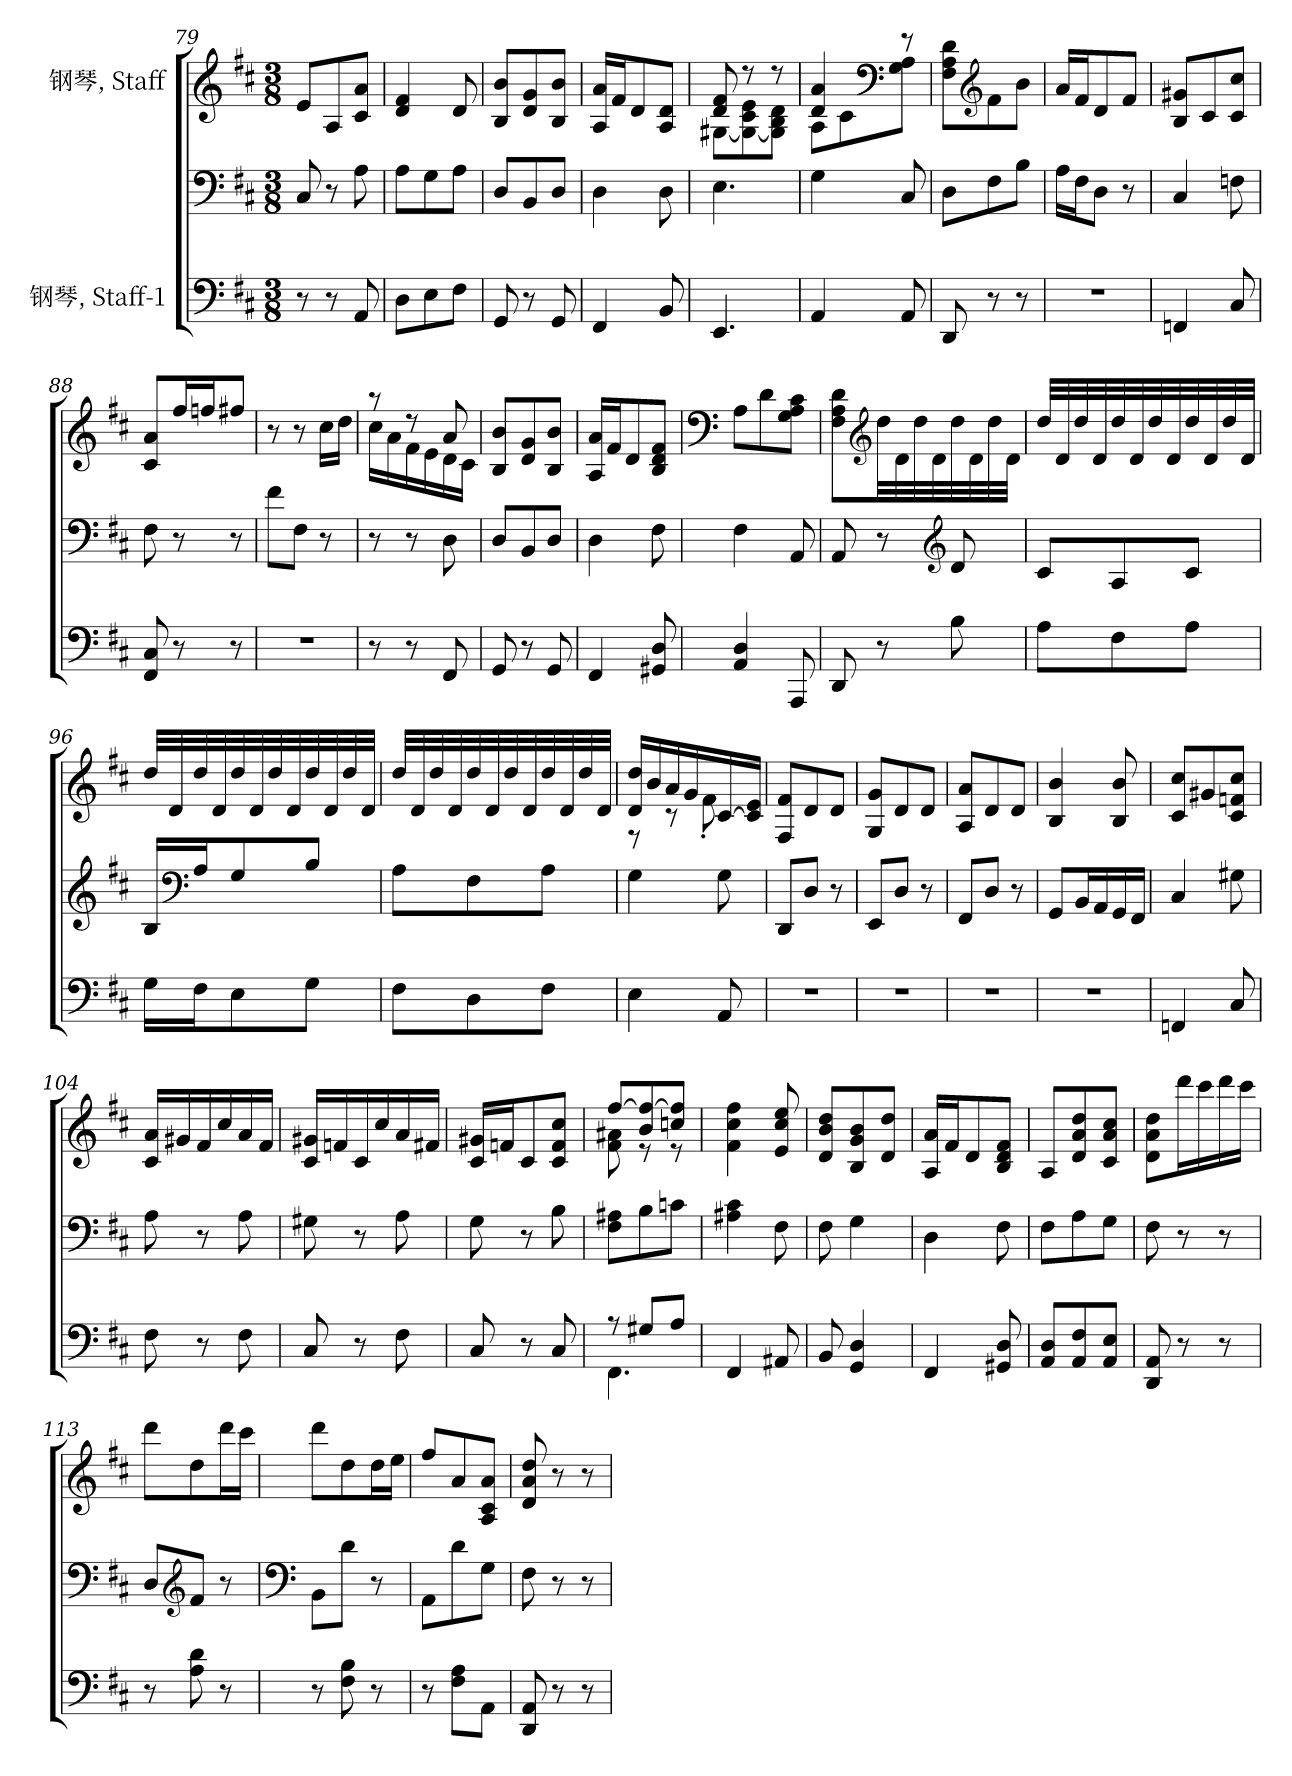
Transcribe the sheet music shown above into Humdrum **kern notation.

**kern	**kern	**kern
*part2	*part2	*part1
*staff3	*staff2	*staff1
*I"钢琴, Staff-1	*	*I"钢琴, Staff
!!LO:PB:g=z
*clefF4	*clefF4	*clefG2
*k[f#c#]	*k[f#c#]	*k[f#c#]
*M3/8	*M3/8	*M3/8
=79	=79	=79
8r	8C#/	8e/L
8r	8r	8A/
8AA/	8A\	8c#/ 8a/J
=80	=80	=80
8D\L	8A\L	4d/ 4f#/
8E\	8G\	.
8F#\J	8A\J	8d/
=81	=81	=81
8GG/	8D/L	8B/ 8b/L
8r	8BB/	8d/ 8g/
8GG/	8D/J	8B/ 8b/J
=82	=82	=82
4FF#/	4D\	16A/ 16a/LL
.	.	16f#/J
.	.	8d/
8BB/	8D\	8A/ 8d/J
=83	=83	=83
*	*	*^
4.EE/	4.E\	8d/ 8f#/	[8G#X\L
.	.	8r	8G#\_ 8c#\ 8e\
.	.	8r	8G#\] 8B\ 8d\J
=84	=84	=84	=84
4AA/	4G\	4d/ 4a/	8A\L
.	.	.	8c#\
*	*	*clefF4	*
8AA/	8C#/	8r	8G\ 8A\J
*	*	*v	*v
=85	=85	=85
8DD/	8D\L	8F#\ 8A\ 8d\L
*	*	*clefG2
8r	8F#\	8f#\
8r	8B\J	8b\J
!!LO:LB:g=z
=86	=86	=86
4.r	16A\LL	16a/LL
.	16F#\J	16f#/J
.	8D\J	8d/
.	8r	8f#/J
=87	=87	=87
4FFn/	4C#/	8B/ 8g#X/L
.	.	8c#/
8C#/	8Fn\	8c#/ 8cc#/J
=88	=88	=88
8FF#/ 8C#/	8F#\	8c#/ 8a/L
8r	8r	16ff#/L
.	.	16ffn/J
8r	8r	8ff#X/J
=89	=89	=89
4.r	8f#\L	8r
.	8F#\J	8r
.	8r	16cc#\LL
.	.	16dd\JJ
=90	=90	=90
*	*	*^
8r	8r	8r	16cc#\LL
.	.	.	16a\
8r	8r	8r	16f#\
.	.	.	16e\
8FF#/	8D\	8a/	16d\
.	.	.	16c#\JJ
*	*	*v	*v
=91	=91	=91
8GG/	8D/L	8B/ 8b/L
8r	8BB/	8d/ 8g/
8GG/	8D/J	8B/ 8b/J
=92	=92	=92
4FF#/	4D\	16A/ 16a/LL
.	.	16f#/J
.	.	8d/
8GG#X/ 8D/	8F#\	8B/ 8d/ 8f#/J
!!LO:LB:g=z
=93	=93	=93
*	*	*clefF4
4AA/ 4D/	4F#\	8A\L
.	.	8d\
8AAA/	8AA/	8G\ 8A\ 8c#\J
=94	=94	=94
8DD/	8AA/	8F#\ 8A\ 8d\L
*	*	*clefG2
8r	8r	32dd\LL
.	.	32d\
.	.	32dd\
.	.	32d\
*	*clefG2	*
8B\	8d/	32dd\
.	.	32d\
.	.	32dd\
.	.	32d\JJJ
=95	=95	=95
8A\L	8c#/L	32dd/LLL
.	.	32d/
.	.	32dd/
.	.	32d/
8F#\	8A/	32dd/
.	.	32d/
.	.	32dd/
.	.	32d/
8A\J	8c#/J	32dd/
.	.	32d/
.	.	32dd/
.	.	32d/JJJ
=96	=96	=96
16G\LL	16B/LL	32dd/LLL
.	.	32d/
*	*clefF4	*
16F#\J	16A/J	32dd/
.	.	32d/
8E\	8G/	32dd/
.	.	32d/
.	.	32dd/
.	.	32d/
8G\J	8B/J	32dd/
.	.	32d/
.	.	32dd/
.	.	32d/JJJ
!!LO:LB:g=z
=97	=97	=97
8F#\L	8A\L	32dd/LLL
.	.	32d/
.	.	32dd/
.	.	32d/
8D\	8F#\	32dd/
.	.	32d/
.	.	32dd/
.	.	32d/
8F#\J	8A\J	32dd/
.	.	32d/
.	.	32dd/
.	.	32d/JJJ
=98	=98	=98
*	*	*^
4E\	4G\	16d/ 16dd/LL	8r
.	.	16b/	.
.	.	16a/	8r
.	.	16g/	.
8AA/	8G\	[16c#/	8f#'\
.	.	16c#/] 16e/JJ	.
*	*	*v	*v
=99	=99	=99
4.r	8DD/L	8F#/ 8f#/L
.	8D/J	8d/
.	8r	8d/J
=100	=100	=100
4.r	8EE/L	8G/ 8g/L
.	8D/J	8d/
.	8r	8d/J
=101	=101	=101
4.r	8FF#/L	8A/ 8a/L
.	8D/J	8d/
.	8r	8d/J
=102	=102	=102
4.r	8GG/L	4B/ 4b/
.	16BB/L	.
.	16AA/	.
.	16GG/	8B/ 8b/
.	16FF#/JJ	.
!!LO:PB:g=z
=103	=103	=103
4FFn/	4C#/	8c#/ 8cc#/L
.	.	8g#X/
8C#/	8G#X\	8c#/ 8fn/ 8cc#/J
=104	=104	=104
8F#\	8A\	16c#/ 16a/LL
.	.	16g#X/
8r	8r	16f#/
.	.	16cc#/
8F#\	8A\	16a/
.	.	16f#/JJ
=105	=105	=105
8C#/	8G#X\	16c#/ 16g#X/LL
.	.	16fn/
8r	8r	16c#/
.	.	16cc#/
8F#\	8A\	16a/
.	.	16f#X/JJ
=106	=106	=106
8C#/	8G\	16c#/ 16g#X/LL
.	.	16fn/J
8r	8r	8c#/
8C#/	8B\	8c#/ 8f/ 8cc#/J
=107	=107	=107
*^	*	*^
8r	4.FF#\	8F#\ 8A#X\L	[8ff#/L	8f#\ 8a#X\
8G#X/L	.	8B\	8b/ 8ff#/_	8r
8A/J	.	8cn\J	8ccn/ 8ff#/]J	8r
*v	*v	*	*v	*v
=108	=108	=108
4FF#/	4A#X\ 4c#\	4f#\ 4cc#\ 4ff#\
8AA#X/	8F#\	8e/ 8cc#/ 8ee/
!!LO:LB:g=z
=109	=109	=109
8BB/	8F#\	8d/ 8b/ 8dd/L
4GG/ 4D/	4G\	8B/ 8g/ 8b/
.	.	8d/ 8dd/J
=110	=110	=110
4FF#/	4D\	16A/ 16a/LL
.	.	16f#/J
.	.	8d/
8GG#X/ 8D/	8F#\	8B/ 8d/ 8f#/J
=111	=111	=111
8AA/ 8D/L	8F#\L	8A/L
8AA/ 8F#/	8A\	8d/ 8a/ 8dd/
8AA/ 8E/J	8G\J	8c#/ 8a/ 8cc#/J
=112	=112	=112
8DD/ 8AA/	8F#\	8d\ 8a\ 8dd\L
8r	8r	16ddd\L
.	.	16ccc#\
8r	8r	16ddd\
.	.	16ccc#\JJ
=113	=113	=113
8r	8D/L	8ddd\L
*	*clefG2	*
8A\ 8d\	8f#/J	8dd\
8r	8r	16ddd\L
.	.	16ccc#\JJ
=114	=114	=114
*	*clefF4	*
8r	8BB\L	8ddd\L
8F#\ 8B\	8d\J	8dd\
8r	8r	16dd\L
.	.	16ee\JJ
=115	=115	=115
8r	8AA\L	8ff#/L
8F#\ 8A\L	8d\	8a/
8AA\J	8G\J	8A/ 8c#/ 8a/J
!!LO:LB:g=z
=116	=116	=116
8DD/ 8AA/	8F#\	8d/ 8a/ 8dd/
8r	8r	8r
8r	8r	8r
=	=	=
*-	*-	*-
